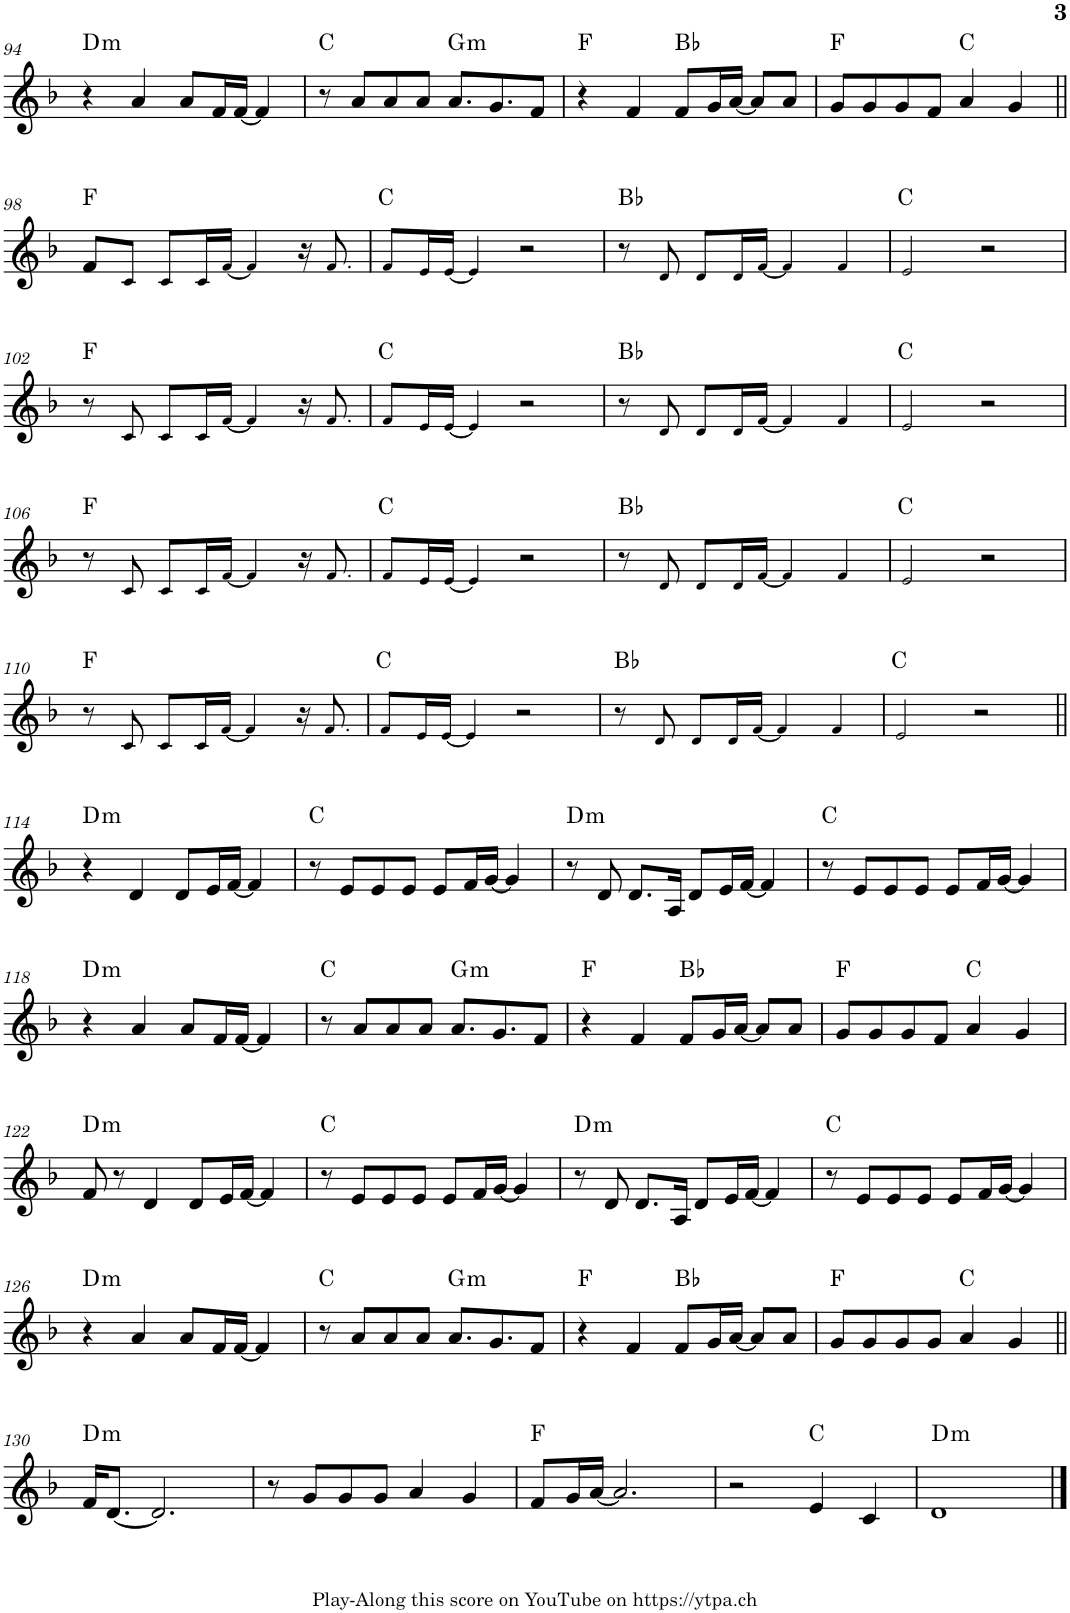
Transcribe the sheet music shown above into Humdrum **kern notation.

**kern	**harte
*part1	*part1
*staff1	*
*I"Piano	*
*I'Pno.	*
!!LO:PB:g=z
*clefG2	*
*k[b-]	*
*M4/4	*
=94	=94
!	!LO:H:kt=m
4r	D:min
4a/	.
8a/L	.
16f/L	.
[16f/JJ	.
4f/]	.
=95	=95
8r	C:maj
8a/L	.
8a/	.
8a/J	.
!	!LO:H:kt=m
8.a/L	G:min
8.g/	.
8f/J	.
=96	=96
4r	F:maj
4f/	.
8f/L	Bb:maj
16g/L	.
[16a/JJ	.
8a/L]	.
8a/J	.
=97	=97
8g/L	F:maj
8g/	.
8g/	.
8f/J	.
4a/	C:maj
4g/	.
!!LO:LB:g=z
=98||	=98||
8f/L	F:maj
8c!/J	.
8c!/L	.
16c!/L	.
[16f!/JJ	.
4f!/]	.
16r	.
8.f!/	.
=99	=99
8f!/L	C:maj
16e!/L	.
[16e!/JJ	.
4e!/]	.
2r	.
=100	=100
8r	Bb:maj
8d!/	.
8d!/L	.
16d!/L	.
[16f!/JJ	.
4f!/]	.
4f!/	.
=101	=101
2e!/	C:maj
2r	.
!!LO:LB:g=z
=102	=102
8r	F:maj
8c!/	.
8c!/L	.
16c!/L	.
[16f!/JJ	.
4f!/]	.
16r	.
8.f!/	.
=103	=103
8f!/L	C:maj
16e!/L	.
[16e!/JJ	.
4e!/]	.
2r	.
=104	=104
8r	Bb:maj
8d!/	.
8d!/L	.
16d!/L	.
[16f!/JJ	.
4f!/]	.
4f!/	.
=105	=105
2e!/	C:maj
2r	.
!!LO:LB:g=z
=106	=106
8r	F:maj
8c!/	.
8c!/L	.
16c!/L	.
[16f!/JJ	.
4f!/]	.
16r	.
8.f!/	.
=107	=107
8f!/L	C:maj
16e!/L	.
[16e!/JJ	.
4e!/]	.
2r	.
=108	=108
8r	Bb:maj
8d!/	.
8d!/L	.
16d!/L	.
[16f!/JJ	.
4f!/]	.
4f!/	.
=109	=109
2e!/	C:maj
2r	.
!!LO:LB:g=z
=110	=110
8r	F:maj
8c!/	.
8c!/L	.
16c!/L	.
[16f!/JJ	.
4f!/]	.
16r	.
8.f!/	.
=111	=111
8f!/L	C:maj
16e!/L	.
[16e!/JJ	.
4e!/]	.
2r	.
=112	=112
8r	Bb:maj
8d!/	.
8d!/L	.
16d!/L	.
[16f!/JJ	.
4f!/]	.
4f!/	.
=113	=113
2e!/	C:maj
2r	.
!!LO:LB:g=z
=114||	=114||
!	!LO:H:kt=m
4r	D:min
4d/	.
8d/L	.
16e/L	.
[16f/JJ	.
4f/]	.
=115	=115
8r	C:maj
8e/L	.
8e/	.
8e/J	.
8e/L	.
16f/L	.
[16g/JJ	.
4g/]	.
=116	=116
!	!LO:H:kt=m
8r	D:min
8d/	.
8.d/L	.
16A/Jk	.
8d/L	.
16e/L	.
[16f/JJ	.
4f/]	.
=117	=117
8r	C:maj
8e/L	.
8e/	.
8e/J	.
8e/L	.
16f/L	.
[16g/JJ	.
4g/]	.
!!LO:LB:g=z
=118	=118
!	!LO:H:kt=m
4r	D:min
4a/	.
8a/L	.
16f/L	.
[16f/JJ	.
4f/]	.
=119	=119
8r	C:maj
8a/L	.
8a/	.
8a/J	.
!	!LO:H:kt=m
8.a/L	G:min
8.g/	.
8f/J	.
=120	=120
4r	F:maj
4f/	.
8f/L	Bb:maj
16g/L	.
[16a/JJ	.
8a/L]	.
8a/J	.
=121	=121
8g/L	F:maj
8g/	.
8g/	.
8f/J	.
4a/	C:maj
4g/	.
!!LO:LB:g=z
=122	=122
!	!LO:H:kt=m
8f/	D:min
8r	.
4d/	.
8d/L	.
16e/L	.
[16f/JJ	.
4f/]	.
=123	=123
8r	C:maj
8e/L	.
8e/	.
8e/J	.
8e/L	.
16f/L	.
[16g/JJ	.
4g/]	.
=124	=124
!	!LO:H:kt=m
8r	D:min
8d/	.
8.d/L	.
16A/Jk	.
8d/L	.
16e/L	.
[16f/JJ	.
4f/]	.
=125	=125
8r	C:maj
8e/L	.
8e/	.
8e/J	.
8e/L	.
16f/L	.
[16g/JJ	.
4g/]	.
!!LO:LB:g=z
=126	=126
!	!LO:H:kt=m
4r	D:min
4a/	.
8a/L	.
16f/L	.
[16f/JJ	.
4f/]	.
=127	=127
8r	C:maj
8a/L	.
8a/	.
8a/J	.
!	!LO:H:kt=m
8.a/L	G:min
8.g/	.
8f/J	.
=128	=128
4r	F:maj
4f/	.
8f/L	Bb:maj
16g/L	.
[16a/JJ	.
8a/L]	.
8a/J	.
=129	=129
8g/L	F:maj
8g/	.
8g/	.
8g/J	.
4a/	C:maj
4g/	.
!!LO:LB:g=z
=130||	=130||
!	!LO:H:kt=m
16f/KL	D:min
[8.d/J	.
2.d/]	.
=131	=131
8r	.
8g/L	.
8g/	.
8g/J	.
4a/	.
4g/	.
=132	=132
8f/L	F:maj
16g/L	.
[16a/JJ	.
2.a/]	.
=133	=133
2r	.
4e/	C:maj
4c/	.
=134	=134
!	!LO:H:kt=m
1d	D:min
==	==
*-	*-
